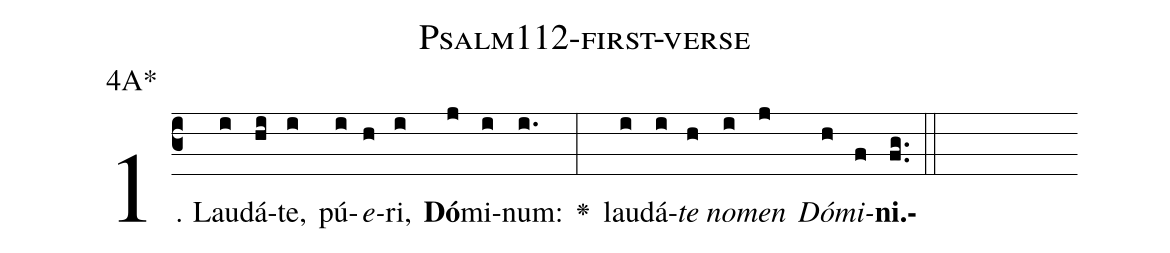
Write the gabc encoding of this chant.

name: Psalm112-first-verse;
office-part: psalmus;
annotation: 4A*;
%%
(c3)1. Lau(i)dá(hi)te,(i) pú(i)<i>e(h)</i>ri,(i) <b>Dó(j)</b>mi(i)num:(i.) <v>\greheightstar</v>(:) lau(i)dá(i)<i>te(h)</i> <i>no(i)men(j) Dó(h)mi(f)</i><b>ni.(fg..)</b> (::)
